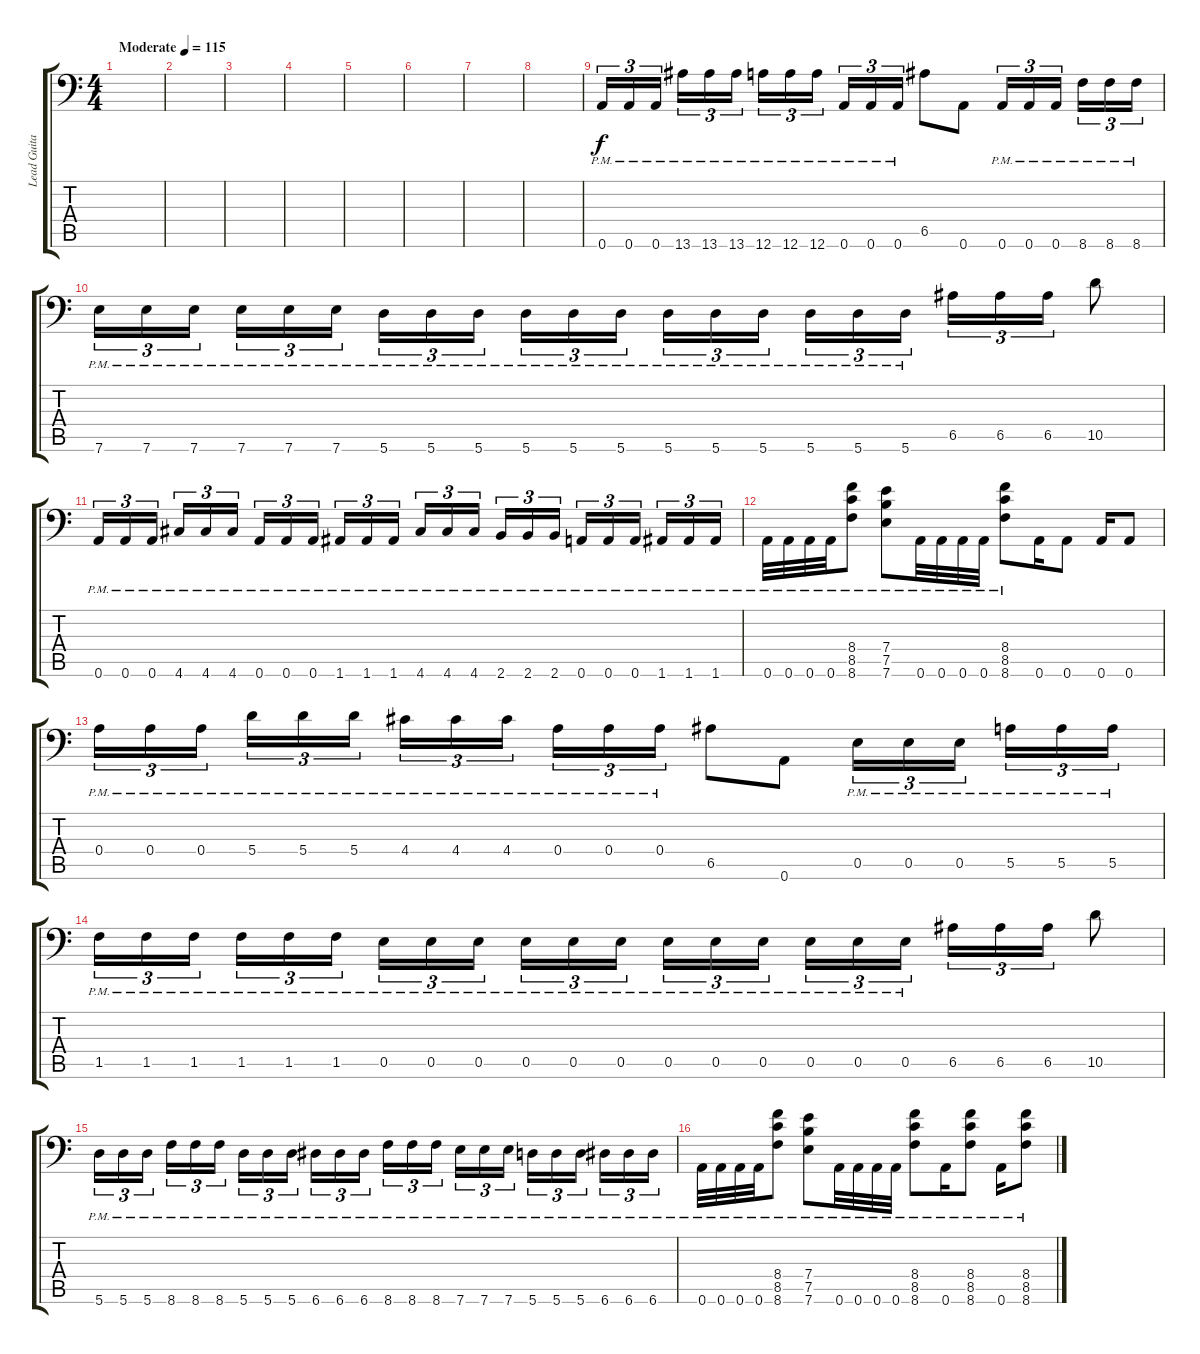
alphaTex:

\track ("Lead Guitar" "Lead Guita") {instrument distortionguitar}
\staff {score tabs}
\tuning (B3 Gb3 D3 A2 E2 A1) {hide}
\ts (4 4)
\tempo (115 "Moderate")
\clef f4
\ks c
|
|
|
|
|
|
|
|
0.6{pm}.16{tu (3 2)} 0.6{pm}.16{tu (3 2)} 0.6{pm}.16{tu (3 2) beam splitsecondary} 13.6{pm}.16{tu (3 2)} 13.6{pm}.16{tu (3 2)} 13.6{pm}.16{tu (3 2)} 12.6{pm}.16{tu (3 2)} 12.6{pm}.16{tu (3 2)} 12.6{pm}.16{tu (3 2) beam splitsecondary} 0.6{pm}.16{tu (3 2)} 0.6{pm}.16{tu (3 2)} 0.6{pm}.16{tu (3 2)} 6.5.8 0.6.8 0.6{pm}.16{tu (3 2)} 0.6{pm}.16{tu (3 2)} 0.6{pm}.16{tu (3 2) beam splitsecondary} 8.6{pm}.16{tu (3 2)} 8.6{pm}.16{tu (3 2)} 8.6{pm}.16{tu (3 2)} |
7.6{pm}.16{tu (3 2)} 7.6{pm}.16{tu (3 2)} 7.6{pm}.16{tu (3 2) beam splitsecondary} 7.6{pm}.16{tu (3 2)} 7.6{pm}.16{tu (3 2)} 7.6{pm}.16{tu (3 2)} 5.6{pm}.16{tu (3 2)} 5.6{pm}.16{tu (3 2)} 5.6{pm}.16{tu (3 2) beam splitsecondary} 5.6{pm}.16{tu (3 2)} 5.6{pm}.16{tu (3 2)} 5.6{pm}.16{tu (3 2)} 5.6{pm}.16{tu (3 2)} 5.6{pm}.16{tu (3 2)} 5.6{pm}.16{tu (3 2) beam splitsecondary} 5.6{pm}.16{tu (3 2)} 5.6{pm}.16{tu (3 2)} 5.6{pm}.16{tu (3 2)} 6.5.16{tu (3 2)} 6.5.16{tu (3 2)} 6.5.16{tu (3 2)} 10.5.8 |
0.6{pm}.16{tu (3 2)} 0.6{pm}.16{tu (3 2)} 0.6{pm}.16{tu (3 2) beam splitsecondary} 4.6{pm}.16{tu (3 2)} 4.6{pm}.16{tu (3 2)} 4.6{pm}.16{tu (3 2)} 0.6{pm}.16{tu (3 2)} 0.6{pm}.16{tu (3 2)} 0.6{pm}.16{tu (3 2) beam splitsecondary} 1.6{pm}.16{tu (3 2)} 1.6{pm}.16{tu (3 2)} 1.6{pm}.16{tu (3 2)} 4.6{pm}.16{tu (3 2)} 4.6{pm}.16{tu (3 2)} 4.6{pm}.16{tu (3 2) beam splitsecondary} 2.6{pm}.16{tu (3 2)} 2.6{pm}.16{tu (3 2)} 2.6{pm}.16{tu (3 2)} 0.6{pm}.16{tu (3 2)} 0.6{pm}.16{tu (3 2)} 0.6{pm}.16{tu (3 2) beam splitsecondary} 1.6{pm}.16{tu (3 2)} 1.6{pm}.16{tu (3 2)} 1.6{pm}.16{tu (3 2)} |
0.6{pm}.32 0.6{pm}.32 0.6{pm}.32 0.6{pm}.32 (8.4{pm} 8.5{pm} 8.6{pm}).8 (7.4{pm} 7.5{pm} 7.6{pm}).8 0.6{pm}.32 0.6{pm}.32 0.6{pm}.32 0.6{pm}.32 (8.4{pm} 8.5{pm} 8.6{pm}).8 0.6.16 0.6.8 0.6.16 0.6.8 |
0.4{pm}.16{tu (3 2)} 0.4{pm}.16{tu (3 2)} 0.4{pm}.16{tu (3 2) beam splitsecondary} 5.4{pm}.16{tu (3 2)} 5.4{pm}.16{tu (3 2)} 5.4{pm}.16{tu (3 2)} 4.4{pm}.16{tu (3 2)} 4.4{pm}.16{tu (3 2)} 4.4{pm}.16{tu (3 2) beam splitsecondary} 0.4{pm}.16{tu (3 2)} 0.4{pm}.16{tu (3 2)} 0.4{pm}.16{tu (3 2)} 6.5.8 0.6.8 0.5{pm}.16{tu (3 2)} 0.5{pm}.16{tu (3 2)} 0.5{pm}.16{tu (3 2) beam splitsecondary} 5.5{pm}.16{tu (3 2)} 5.5{pm}.16{tu (3 2)} 5.5{pm}.16{tu (3 2)} |
1.5{pm}.16{tu (3 2)} 1.5{pm}.16{tu (3 2)} 1.5{pm}.16{tu (3 2) beam splitsecondary} 1.5{pm}.16{tu (3 2)} 1.5{pm}.16{tu (3 2)} 1.5{pm}.16{tu (3 2)} 0.5{pm}.16{tu (3 2)} 0.5{pm}.16{tu (3 2)} 0.5{pm}.16{tu (3 2) beam splitsecondary} 0.5{pm}.16{tu (3 2)} 0.5{pm}.16{tu (3 2)} 0.5{pm}.16{tu (3 2)} 0.5{pm}.16{tu (3 2)} 0.5{pm}.16{tu (3 2)} 0.5{pm}.16{tu (3 2) beam splitsecondary} 0.5{pm}.16{tu (3 2)} 0.5{pm}.16{tu (3 2)} 0.5{pm}.16{tu (3 2)} 6.5.16{tu (3 2)} 6.5.16{tu (3 2)} 6.5.16{tu (3 2)} 10.5.8 |
5.6{pm}.16{tu (3 2)} 5.6{pm}.16{tu (3 2)} 5.6{pm}.16{tu (3 2) beam splitsecondary} 8.6{pm}.16{tu (3 2)} 8.6{pm}.16{tu (3 2)} 8.6{pm}.16{tu (3 2)} 5.6{pm}.16{tu (3 2)} 5.6{pm}.16{tu (3 2)} 5.6{pm}.16{tu (3 2) beam splitsecondary} 6.6{pm}.16{tu (3 2)} 6.6{pm}.16{tu (3 2)} 6.6{pm}.16{tu (3 2)} 8.6{pm}.16{tu (3 2)} 8.6{pm}.16{tu (3 2)} 8.6{pm}.16{tu (3 2) beam splitsecondary} 7.6{pm}.16{tu (3 2)} 7.6{pm}.16{tu (3 2)} 7.6{pm}.16{tu (3 2)} 5.6{pm}.16{tu (3 2)} 5.6{pm}.16{tu (3 2)} 5.6{pm}.16{tu (3 2) beam splitsecondary} 6.6{pm}.16{tu (3 2)} 6.6{pm}.16{tu (3 2)} 6.6{pm}.16{tu (3 2)} |
0.6{pm}.32 0.6{pm}.32 0.6{pm}.32 0.6{pm}.32 (8.4{pm} 8.5{pm} 8.6{pm}).8 (7.4{pm} 7.5{pm} 7.6{pm}).8 0.6{pm}.32 0.6{pm}.32 0.6{pm}.32 0.6{pm}.32 (8.4{pm} 8.5{pm} 8.6{pm}).8 0.6{pm}.16 (8.4{pm} 8.5{pm} 8.6{pm}).8 0.6{pm}.16 (8.4{pm} 8.5{pm} 8.6{pm}).8
